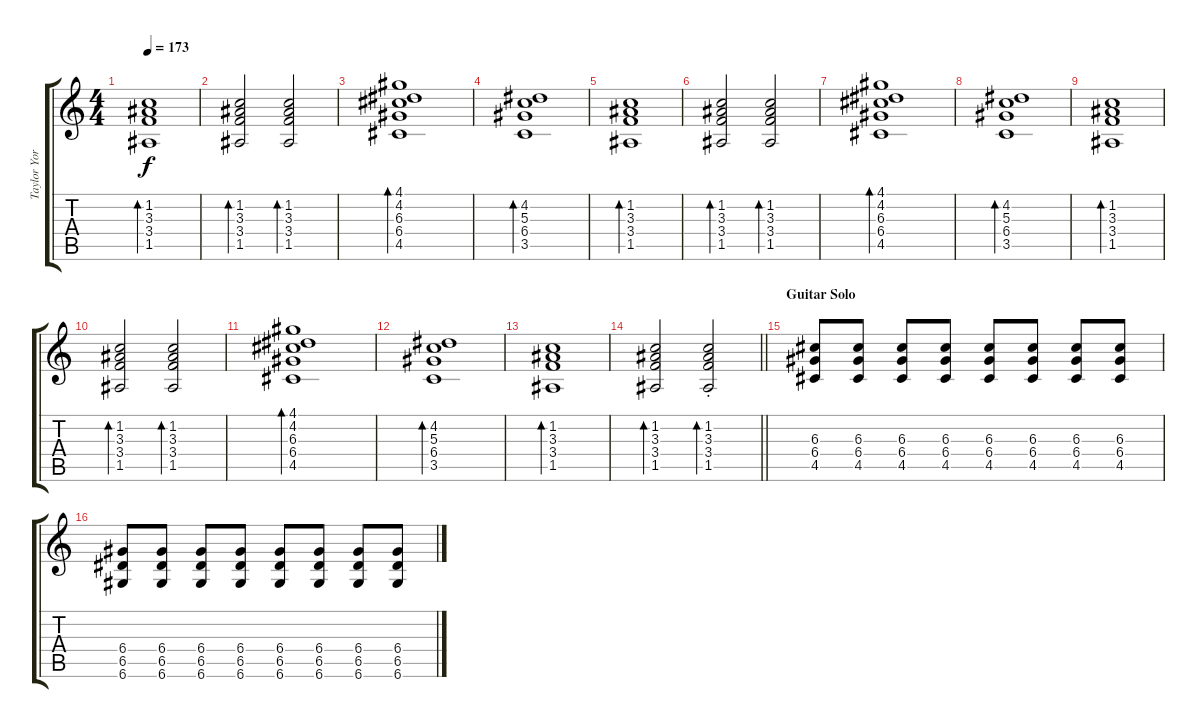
\track ("Taylor York" "Taylor Yor") {instrument distortionguitar}
\staff {score tabs}
\tuning (E4 B3 G3 D3 A2 D2) {hide}
\ts (4 4)
\tempo 173
\clef g2
\ks c
(1.2 3.3 3.4 1.5).1{bd 240 dy f} |
(1.2 3.3 3.4 1.5).2{bd 240} (1.2 3.3 3.4 1.5).2{bd 240} |
(4.1 4.2 6.3 6.4 4.5).1{bd 240} |
(4.2 5.3 6.4 3.5).1{bd 240} |
(1.2 3.3 3.4 1.5).1{bd 240} |
(1.2 3.3 3.4 1.5).2{bd 240} (1.2 3.3 3.4 1.5).2{bd 240} |
(4.1 4.2 6.3 6.4 4.5).1{bd 240} |
(4.2 5.3 6.4 3.5).1{bd 240} |
(1.2 3.3 3.4 1.5).1{bd 240} |
(1.2 3.3 3.4 1.5).2{bd 240} (1.2 3.3 3.4 1.5).2{bd 240} |
(4.1 4.2 6.3 6.4 4.5).1{bd 240} |
(4.2 5.3 6.4 3.5).1{bd 240} |
(1.2 3.3 3.4 1.5).1{bd 240} |
\barLineRight lightlight
(1.2 3.3 3.4 1.5).2{bd 240} (1.2{st} 3.3{st} 3.4{st} 1.5{st}).2{bd 240} |
\section ("" "Guitar Solo")
(6.3 6.4 4.5).8{instrument distortionguitar} (6.3 6.4 4.5).8 (6.3 6.4 4.5).8 (6.3 6.4 4.5).8 (6.3 6.4 4.5).8 (6.3 6.4 4.5).8 (6.3 6.4 4.5).8 (6.3 6.4 4.5).8 |
(6.4 6.5 6.6).8 (6.4 6.5 6.6).8 (6.4 6.5 6.6).8 (6.4 6.5 6.6).8 (6.4 6.5 6.6).8 (6.4 6.5 6.6).8 (6.4 6.5 6.6).8 (6.4 6.5 6.6).8
